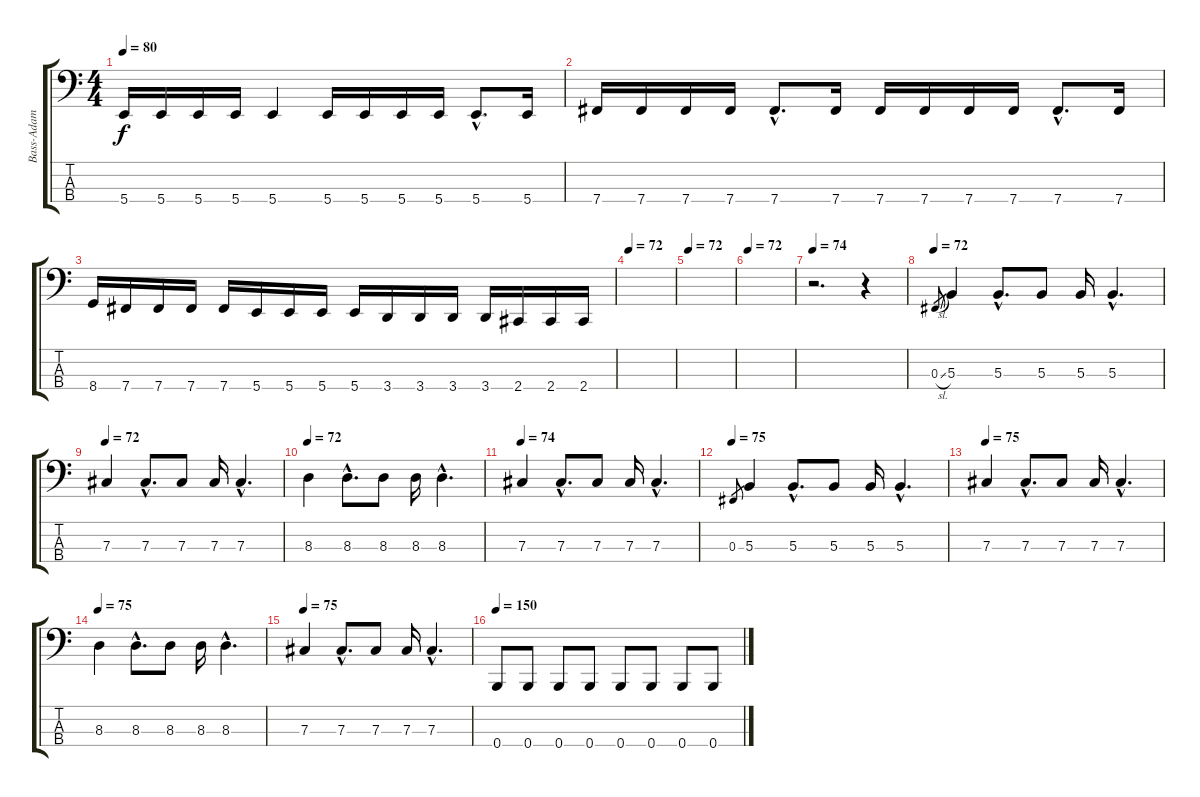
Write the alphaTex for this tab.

\track ("Bass-Adam Duce-" "Bass-Adam ") {instrument electricbassfinger}
\staff {score tabs}
\tuning (E2 B1 Gb1 B0) {hide}
\ts (4 4)
\tempo 80
\clef f4
\ks c
5.4.16{dy f} 5.4.16 5.4.16 5.4.16 5.4.4 5.4.16 5.4.16 5.4.16 5.4.16 5.4{hac}.8{d} 5.4.16 |
7.4.16 7.4.16 7.4.16 7.4.16 7.4{hac}.8{d} 7.4.16 7.4.16 7.4.16 7.4.16 7.4.16 7.4{hac}.8{d} 7.4.16 |
8.4.16 7.4.16 7.4.16 7.4.16 7.4.16 5.4.16 5.4.16 5.4.16 5.4.16 3.4.16 3.4.16 3.4.16 3.4.16 2.4.16 2.4.16 2.4.16 |
\tempo 72
|
\tempo 72
|
\tempo 72
|
\tempo 74
r.2{d} r.4 |
\tempo 72
0.3{sl}.8{gr} 5.3.4 5.3{hac}.8{d} 5.3.8 5.3.16 5.3{hac}.4{d} |
\tempo 72
7.3.4 7.3{hac}.8{d} 7.3.8 7.3.16 7.3{hac}.4{d} |
\tempo 72
8.3.4 8.3{hac}.8{d} 8.3.8 8.3.16 8.3{hac}.4{d} |
\tempo 74
7.3.4 7.3{hac}.8{d} 7.3.8 7.3.16 7.3{hac}.4{d} |
\tempo 75
0.3.8{gr} 5.3.4 5.3{hac}.8{d} 5.3.8 5.3.16 5.3{hac}.4{d} |
\tempo 75
7.3.4 7.3{hac}.8{d} 7.3.8 7.3.16 7.3{hac}.4{d} |
\tempo 75
8.3.4 8.3{hac}.8{d} 8.3.8 8.3.16 8.3{hac}.4{d} |
\tempo 75
7.3.4 7.3{hac}.8{d} 7.3.8 7.3.16 7.3{hac}.4{d} |
\tempo 150
0.4.8 0.4.8 0.4.8 0.4.8 0.4.8 0.4.8 0.4.8 0.4.8
